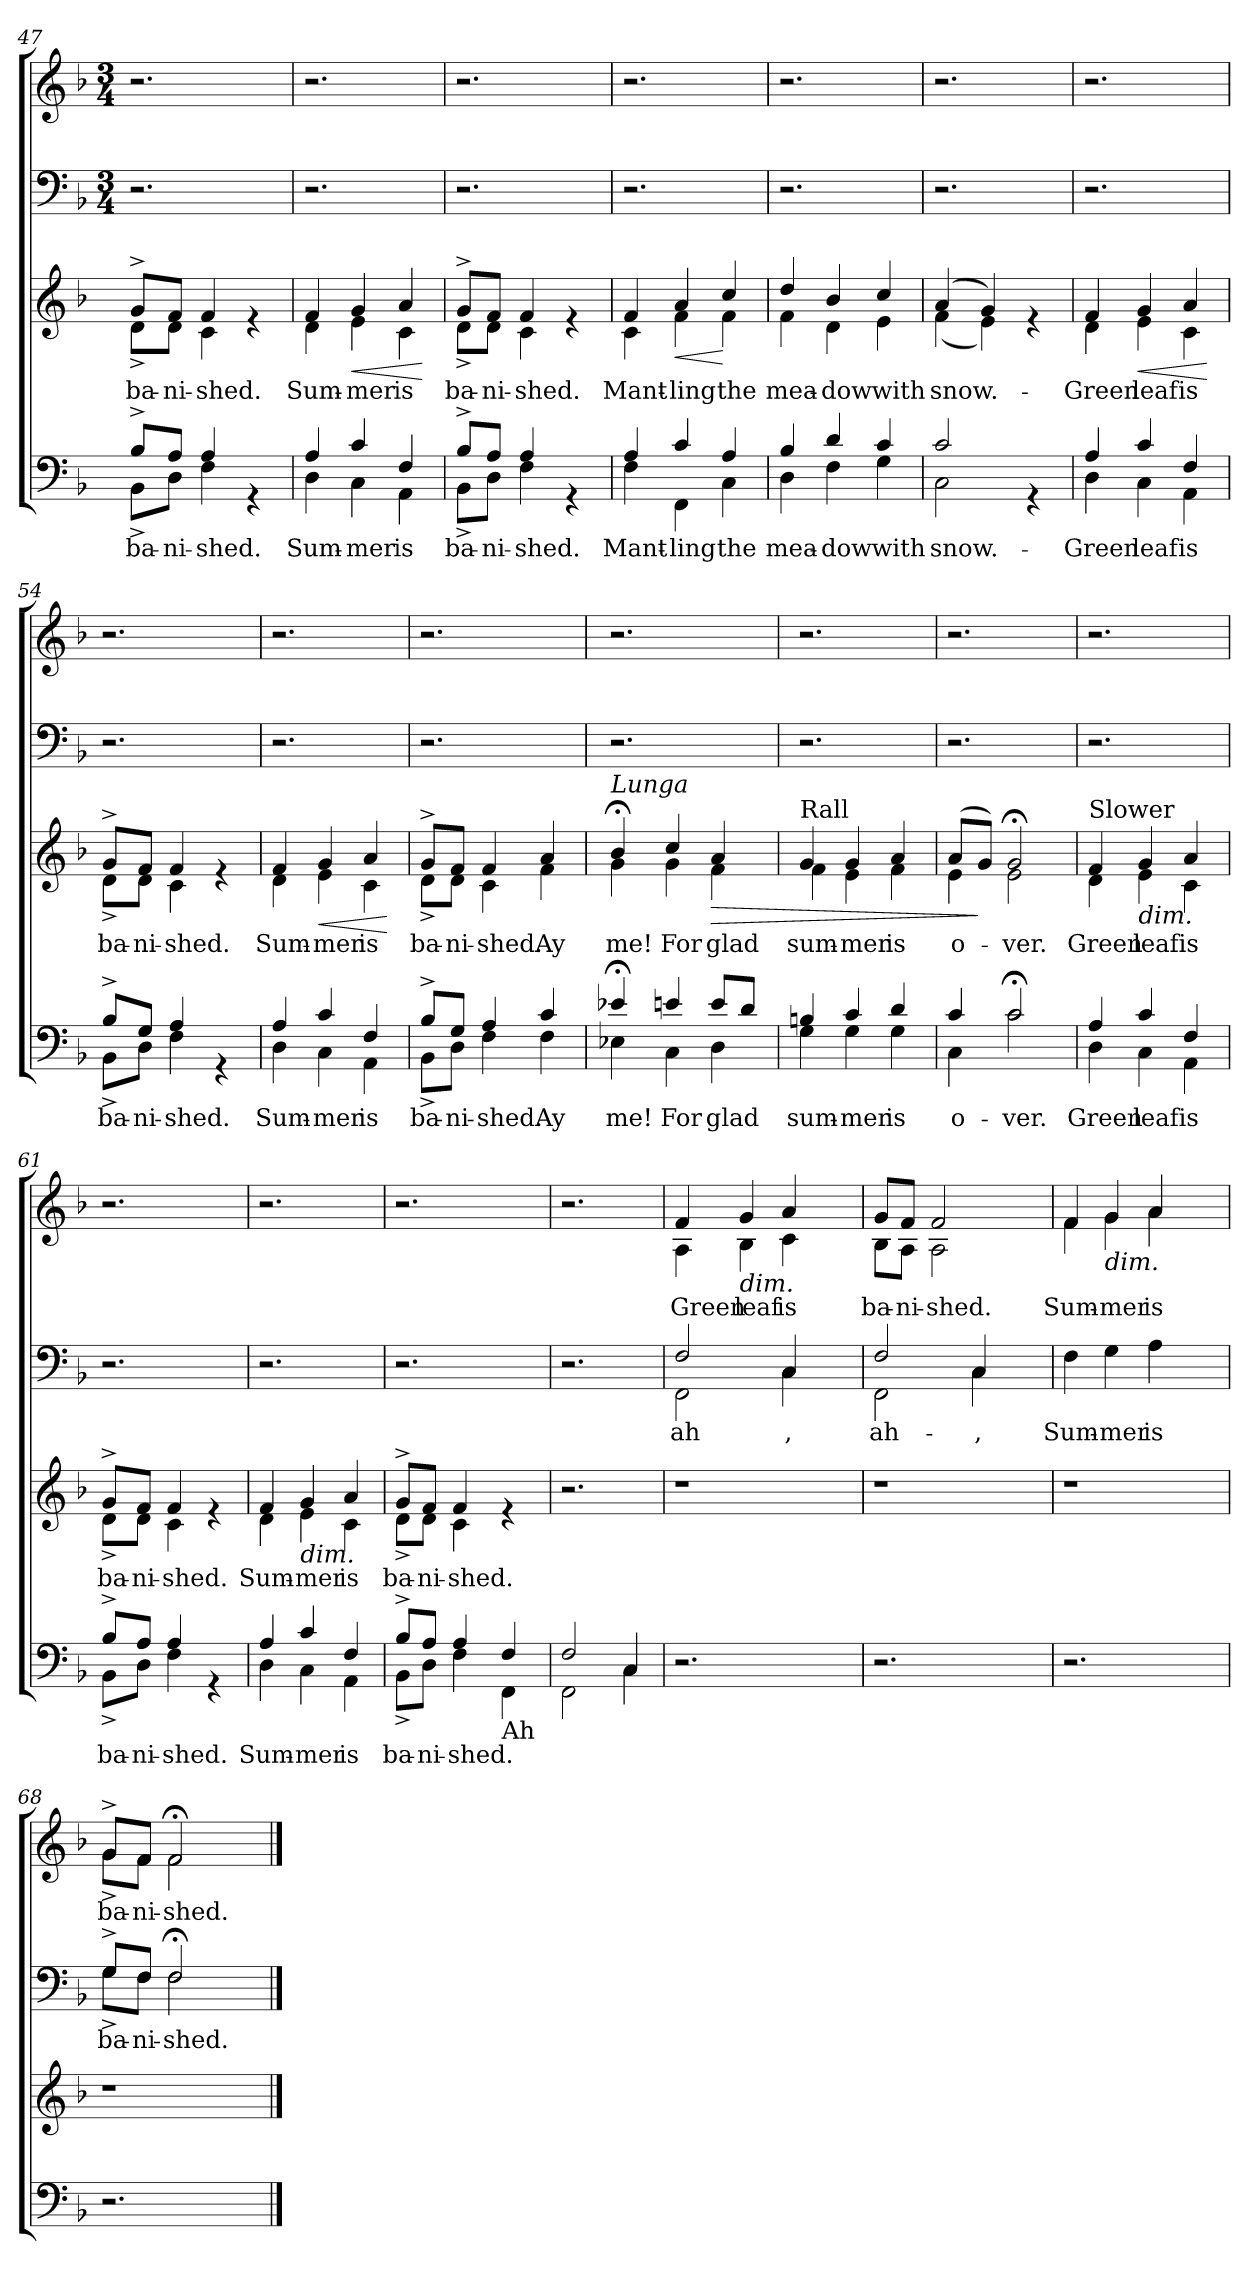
**kern	**text	**kern	**text	**dynam	**kern	**text	**kern	**text
*part2	*part2	*part2	*part2	*part2	*part1	*part1	*part1	*part1
*staff4	*staff4	*staff3	*staff3	*staff3/4	*staff2	*staff2	*staff1	*staff1
*clefF4	*	*clefG2	*	*	*clefF4	*	*clefG2	*
*k[b-]	*	*k[b-]	*	*	*k[b-]	*	*k[b-]	*
*F:	*	*F:	*	*	*F:	*	*F:	*
*	*	*	*	*	*M3/4	*	*M3/4	*
=47	=47	=47	=47	=47	=47	=47	=47	=47
!	!LO:LY:a	!	!LO:LY:b	!	!	!	!	!
*^	*	*^	*	*	*	*	*	*
8B-^>/L	8BB-^<\L	ba-	8g^>/L	8d^<\L	ba-	.	2.r	.	2.r	.
!	!	!LO:LY:a	!	!	!LO:LY:b	!	!	!	!	!
8A/J	8D\J	-ni-	8f/J	8d\J	-ni-	.	.	.	.	.
!	!	!LO:LY:a	!	!	!LO:LY:b	!	!	!	!	!
4A/	4F\	-shed.	4f/	4c\	-shed.	.	.	.	.	.
4rGG	4ryy	.	4re	4ryy	.	.	.	.	.	.
=48	=48	=48	=48	=48	=48	=48	=48	=48	=48	=48
!	!	!LO:LY:a	!	!	!LO:LY:b	!	!	!	!	!
4A/	4D\	Sum-	4f/	4d\	Sum-	.	2.r	.	2.r	.
!	!	!LO:LY:a	!	!	!LO:LY:b	!LO:HP:b	!	!	!	!
4c/	4C\	-mer	4g/	4e\	-mer	<	.	.	.	.
!	!	!LO:LY:a	!	!	!LO:LY:b	!	!	!	!	!
4F/	4AA\	is	4a/	4c\	is	.	.	.	.	.
*v	*v	*	*	*	*	*	*	*	*	*
*	*	*v	*v	*	*	*	*	*	*
.	.	.	.	[	.	.	.	.
!!LO:LB:g=z
=49	=49	=49	=49	=49	=49	=49	=49	=49
!	!LO:LY:a	!	!LO:LY:b	!	!	!	!	!
*^	*	*^	*	*	*	*	*	*
8B-^>/L	8BB-^<\L	ba-	8g^>/L	8d^<\L	ba-	.	2.r	.	2.r	.
!	!	!LO:LY:a	!	!	!LO:LY:b	!	!	!	!	!
8A/J	8D\J	-ni-	8f/J	8d\J	-ni-	.	.	.	.	.
!	!	!LO:LY:a	!	!	!LO:LY:b	!	!	!	!	!
4A/	4F\	-shed.	4f/	4c\	-shed.	.	.	.	.	.
4rGG	4ryy	.	4re	4ryy	.	.	.	.	.	.
=50	=50	=50	=50	=50	=50	=50	=50	=50	=50	=50
!	!	!LO:LY:a	!	!	!LO:LY:b	!	!	!	!	!
4A/	4F\	Mant-	4f/	4c\	Mant-	.	2.r	.	2.r	.
!	!	!LO:LY:a	!	!	!LO:LY:b	!LO:HP:b	!	!	!	!
4c/	4FF\	-ling	4a/	4f\	-ling	<	.	.	.	.
!	!	!LO:LY:a	!	!	!LO:LY:b	!	!	!	!	!
4A/	4C\	the	4cc/	4f\	the	[	.	.	.	.
=51	=51	=51	=51	=51	=51	=51	=51	=51	=51	=51
!	!	!LO:LY:a	!	!	!LO:LY:b	!	!	!	!	!
4B-/	4D\	mea-	4dd/	4f\	mea-	.	2.r	.	2.r	.
!	!	!LO:LY:a	!	!	!LO:LY:b	!	!	!	!	!
4d/	4F\	-dow	4b-/	4d\	-dow	.	.	.	.	.
!	!	!LO:LY:a	!	!	!LO:LY:b	!	!	!	!	!
4c/	4G\	with	4cc/	4e\	with	.	.	.	.	.
=52	=52	=52	=52	=52	=52	=52	=52	=52	=52	=52
!	!	!LO:LY:a	!	!	!LO:LY:b	!	!	!	!	!
2c/	2C\	-snow.-	(4a/	(<4f\	snow.-	.	2.r	.	2.r	.
.	.	.	4g/)	4e\)	.	.	.	.	.	.
4rGG	4ryy	.	4re	4ryy	.	.	.	.	.	.
=53	=53	=53	=53	=53	=53	=53	=53	=53	=53	=53
!	!	!LO:LY:a	!	!	!LO:LY:b	!	!	!	!	!
4A/	4D\	Green	4f/	4d\	-Green	.	2.r	.	2.r	.
!	!	!LO:LY:a	!	!	!LO:LY:b	!LO:HP:b	!	!	!	!
4c/	4C\	leaf	4g/	4e\	leaf	<	.	.	.	.
!	!	!LO:LY:a	!	!	!LO:LY:b	!	!	!	!	!
4F/	4AA\	is	4a/	4c\	is	.	.	.	.	.
*v	*v	*	*	*	*	*	*	*	*	*
*	*	*v	*v	*	*	*	*	*	*
.	.	.	.	[	.	.	.	.
=54	=54	=54	=54	=54	=54	=54	=54	=54
!	!LO:LY:a	!	!LO:LY:b	!	!	!	!	!
*^	*	*^	*	*	*	*	*	*
8B-^>/L	8BB-^<\L	ba-	8g^>/L	8d^<\L	ba-	.	2.r	.	2.r	.
!	!	!LO:LY:a	!	!	!LO:LY:b	!	!	!	!	!
8G/J	8D\J	-ni-	8f/J	8d\J	-ni-	.	.	.	.	.
!	!	!LO:LY:a	!	!	!LO:LY:b	!	!	!	!	!
4A/	4F\	-shed.	4f/	4c\	-shed.	.	.	.	.	.
4rGG	4ryy	.	4re	4ryy	.	.	.	.	.	.
=55	=55	=55	=55	=55	=55	=55	=55	=55	=55	=55
!	!	!LO:LY:a	!	!	!LO:LY:b	!	!	!	!	!
4A/	4D\	Sum-	4f/	4d\	Sum-	.	2.r	.	2.r	.
!	!	!LO:LY:a	!	!	!LO:LY:b	!LO:HP:b	!	!	!	!
4c/	4C\	-mer	4g/	4e\	-mer	<	.	.	.	.
!	!	!LO:LY:a	!	!	!LO:LY:b	!	!	!	!	!
4F/	4AA\	is	4a/	4c\	is	.	.	.	.	.
*v	*v	*	*	*	*	*	*	*	*	*
*	*	*v	*v	*	*	*	*	*	*
.	.	.	.	[	.	.	.	.
=56	=56	=56	=56	=56	=56	=56	=56	=56
!	!LO:LY:a	!	!LO:LY:b	!	!	!	!	!
*^	*	*^	*	*	*	*	*	*
8B-^>/L	8BB-^<\L	ba-	8g^>/L	8d^<\L	ba-	.	2.r	.	2.r	.
!	!	!LO:LY:a	!	!	!LO:LY:b	!	!	!	!	!
8G/J	8D\J	-ni-	8f/J	8d\J	-ni-	.	.	.	.	.
!	!	!LO:LY:a	!	!	!LO:LY:b	!	!	!	!	!
4A/	4F\	-shed.	4f/	4c\	-shed.	.	.	.	.	.
!	!	!LO:LY:a	!	!	!LO:LY:b	!	!	!	!	!
4c/	4F\	Ay	4a/	4f\	Ay	.	.	.	.	.
!!LO:LB:g=z
=57	=57	=57	=57	=57	=57	=57	=57	=57	=57	=57
!	!	!	!LO:TX:a:i:t=Lunga	!	!	!	!	!	!	!
!	!	!LO:LY:a	!	!	!LO:LY:b	!	!	!	!	!
*	*	*	*	*^	*	*	*	*	*	*
4e-X;</	4E-X\	me!	4b-;</	4g\	8..ryy	me!	.	2.r	.	2.r	.
.	.	.	.	.	2ryy	.	.	.	.	.	.
!	!	!LO:LY:a	!	!	!	!LO:LY:b	!	!	!	!	!
4en/	4C\	For	4cc/	4g\	.	For	.	.	.	.	.
!	!	!LO:LY:a	!	!	!	!LO:LY:b	!LO:HP:b	!	!	!	!
8e/L	4D\	glad	4a/	4f\	.	glad	>	.	.	.	.
8d/J	.	.	.	.	.	.	.	.	.	.	.
.	.	.	.	.	32ryy	.	.	.	.	.	.
=58	=58	=58	=58	=58	=58	=58	=58	=58	=58	=58	=58
!	!	!	!LO:TX:a:t=Rall	!	!	!	!	!	!	!	!
!	!	!LO:LY:a	!	!	!	!LO:LY:b	!	!	!	!	!
*	*	*	*	*v	*v	*	*	*	*	*	*
4Bn/	4G\	sum-	4g/	4f\	sum-	.	2.r	.	2.r	.
!	!	!LO:LY:a	!	!	!LO:LY:b	!	!	!	!	!
4c/	4G\	-mer	4g/	4e\	-mer	.	.	.	.	.
!	!	!LO:LY:a	!	!	!LO:LY:b	!	!	!	!	!
4d/	4G\	is	4a/	4f\	is	.	.	.	.	.
=59	=59	=59	=59	=59	=59	=59	=59	=59	=59	=59
!	!	!LO:LY:a:rj	!	!	!LO:LY:b:rj	!	!	!	!	!
4c/	4C\	o-	(>8a/L	4e\	o-	.	2.r	.	2.r	.
.	.	.	8g/J)	.	.	]	.	.	.	.
!	!	!LO:LY:a	!	!	!LO:LY:b	!	!	!	!	!
2c;</	2c\	-ver.	2g;<;</	2e\	-ver.	.	.	.	.	.
=60	=60	=60	=60	=60	=60	=60	=60	=60	=60	=60
!	!	!	!LO:TX:a:t=Slower	!	!	!	!	!	!	!
!	!	!LO:LY:a	!	!	!LO:LY:b	!	!	!	!	!
4A/	4D\	Green	4f/	4d\	Green	.	2.r	.	2.r	.
!	!	!	!LO:TX:b:i:t=dim.	!	!	!	!	!	!	!
!	!	!LO:LY:a	!	!	!LO:LY:b	!	!	!	!	!
4c/	4C\	leaf	4g/	4e\	leaf	.	.	.	.	.
!	!	!LO:LY:a	!	!	!LO:LY:b	!	!	!	!	!
4F/	4AA\	is	4a/	4c\	is	.	.	.	.	.
=61	=61	=61	=61	=61	=61	=61	=61	=61	=61	=61
!	!	!LO:LY:a	!	!	!LO:LY:b	!	!	!	!	!
8B-^>/L	8BB-^<\L	ba-	8g^>/L	8d^<\L	ba-	.	2.r	.	2.r	.
!	!	!LO:LY:a	!	!	!LO:LY:b	!	!	!	!	!
8A/J	8D\J	-ni-	8f/J	8d\J	-ni-	.	.	.	.	.
!	!	!LO:LY:a	!	!	!LO:LY:b	!	!	!	!	!
4A/	4F\	-shed.	4f/	4c\	-shed.	.	.	.	.	.
4rGG	4ryy	.	4re	4ryy	.	.	.	.	.	.
=62	=62	=62	=62	=62	=62	=62	=62	=62	=62	=62
!	!	!LO:LY:a	!	!	!LO:LY:b	!	!	!	!	!
4A/	4D\	Sum-	4f/	4d\	Sum-	.	2.r	.	2.r	.
!	!	!	!LO:TX:b:i:t=dim.	!	!	!	!	!	!	!
!	!	!LO:LY:a	!	!	!LO:LY:b	!	!	!	!	!
4c/	4C\	-mer	4g/	4e\	-mer	.	.	.	.	.
!	!	!LO:LY:a	!	!	!LO:LY:b	!	!	!	!	!
4F/	4AA\	is	4a/	4c\	is	.	.	.	.	.
=63	=63	=63	=63	=63	=63	=63	=63	=63	=63	=63
!	!	!LO:LY:a	!	!	!LO:LY:b	!	!	!	!	!
*	*^	*	*	*	*	*	*	*	*	*
8B-^>/L	8BB-^<\L	4...ryy	ba-	8g^>/L	8d^<\L	ba-	.	2.r	.	2.r	.
!	!	!	!LO:LY:a	!	!	!LO:LY:b	!	!	!	!	!
8A/J	8D\J	.	-ni-	8f/J	8d\J	-ni-	.	.	.	.	.
!	!	!	!LO:LY:a	!	!	!LO:LY:b	!	!	!	!	!
4A/	4F\	.	-shed.	4f/	4c\	-shed.	.	.	.	.	.
.	.	4ryy	.	.	.	.	.	.	.	.	.
!LO:TX:b:t=Ah	!	!	!	!	!	!	!	!	!	!	!
4F/	4FF\	.	.	4re	4ryy	.	.	.	.	.	.
.	.	32ryy	.	.	.	.	.	.	.	.	.
=64	=64	=64	=64	=64	=64	=64	=64	=64	=64	=64	=64
!	!	!	!	!LO:N:vis=1	!	!	!	!	!	!	!
*	*v	*v	*	*	*	*	*	*	*	*	*
*	*	*	*v	*v	*	*	*	*	*	*
2F/	2FF\	.	2.r	.	.	2.r	.	2.r	.
4C/	4C\	.	.	.	.	.	.	.	.
!!LO:LB:g=z
=65	=65	=65	=65	=65	=65	=65	=65	=65	=65
!	!	!	!	!	!	!	!	!LO:TX:a:t=Rall to end	!
!	!	!	!	!	!	!	!LO:LY:b	!	!LO:LY:b
*v	*v	*	*	*	*	*^	*	*^	*
2.r	.	1r	.	.	2F/	2FF\	ah	4f/	4A\	-Green
!	!	!	!	!	!	!	!	!LO:TX:b:i:t=dim.	!	!
!	!	!	!	!	!	!	!	!	!	!LO:LY:b
.	.	.	.	.	.	.	.	4g/	4B-\	leaf
!	!	!	!	!	!	!	!LO:LY:b:rj	!	!	!LO:LY:b
.	.	.	.	.	4C/	4C\	,	4a/	4c\	is
4ryy	.	.	.	.	4ryy	4ryy	.	4ryy	4ryy	.
=66	=66	=66	=66	=66	=66	=66	=66	=66	=66	=66
!	!	!	!	!	!	!	!LO:LY:b	!	!	!LO:LY:b
2.r	.	1r	.	.	2F/	2FF\	ah-	8g/L	8B-\L	ba-
!	!	!	!	!	!	!	!	!	!	!LO:LY:b
.	.	.	.	.	.	.	.	8f/J	8A\J	-ni-
!	!	!	!	!	!	!	!	!	!	!LO:LY:b
.	.	.	.	.	.	.	.	2f/	2A\	-shed.
!	!	!	!	!	!	!	!LO:LY:b:rj	!	!	!
.	.	.	.	.	4C/	4C\	-,	.	.	.
4ryy	.	.	.	.	4ryy	4ryy	.	4ryy	4ryy	.
=67	=67	=67	=67	=67	=67	=67	=67	=67	=67	=67
!	!	!	!	!	!	!	!LO:LY:b	!	!	!LO:LY:b
*	*	*	*	*	*v	*v	*	*	*	*
2.r	.	1r	.	.	4F\	Sum-	4f/	4f\	Sum-
!	!	!	!	!	!	!	!LO:TX:b:i:t=dim.	!	!
!	!	!	!	!	!	!LO:LY:b	!	!	!LO:LY:b
.	.	.	.	.	4G\	-mer	4g/	4g\	-mer
!	!	!	!	!	!	!LO:LY:b	!	!	!LO:LY:b
.	.	.	.	.	4A\	is	4a/	4a\	is
4ryy	.	.	.	.	4ryy	.	4ryy	4ryy	.
=68	=68	=68	=68	=68	=68	=68	=68	=68	=68
!	!	!	!	!	!	!LO:LY:b	!	!	!LO:LY:b
*	*	*	*	*	*^	*	*	*	*
2.r	.	1r	.	.	8G^>/L	8G^<\L	ba-	8g^>/L	8g^<\L	ba-
!	!	!	!	!	!	!	!LO:LY:b	!	!	!LO:LY:b
.	.	.	.	.	8F/J	8F\J	-ni-	8f/J	8f\J	-ni-
!	!	!	!	!	!	!	!LO:LY:b	!	!	!LO:LY:b
.	.	.	.	.	2F;</	2F\	-shed.	2f;</	2f\	-shed.
4ryy	.	.	.	.	4ryy	4ryy	.	4ryy	4ryy	.
*	*	*	*	*	*v	*v	*	*	*	*
*	*	*	*	*	*	*	*v	*v	*
==	==	==	==	==	==	==	==	==
*-	*-	*-	*-	*-	*-	*-	*-	*-
